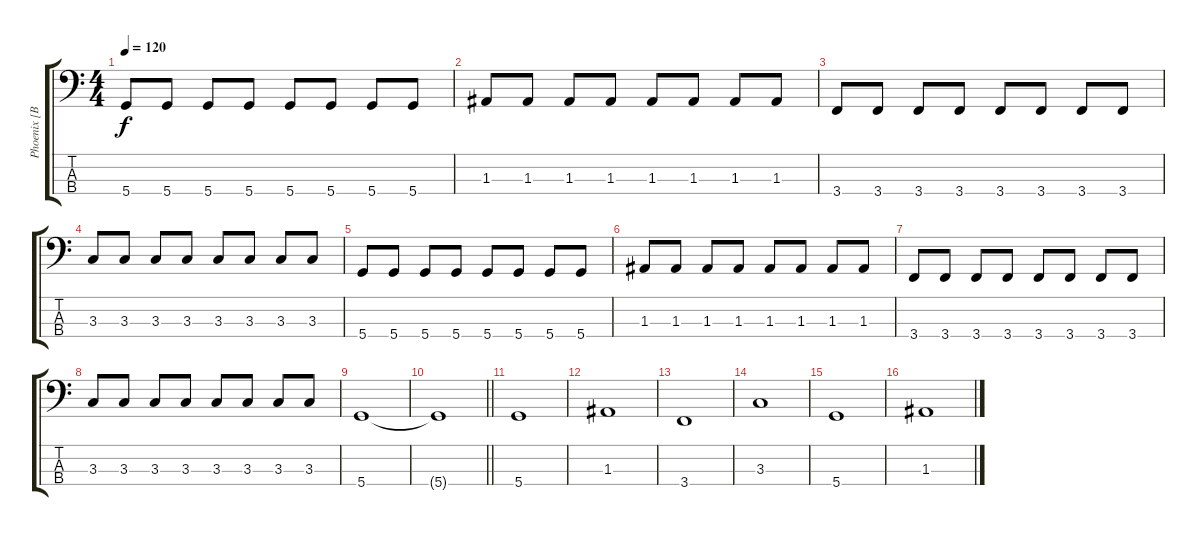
\track ("Phoenix [Bass]" "Phoenix [B") {instrument electricbassfinger}
\staff {score tabs}
\tuning (G2 D2 A1 D1) {hide}
\ts (4 4)
\tempo 120
\clef f4
\ks c
5.4.8{dy f} 5.4.8 5.4.8 5.4.8 5.4.8 5.4.8 5.4.8 5.4.8 |
1.3.8 1.3.8 1.3.8 1.3.8 1.3.8 1.3.8 1.3.8 1.3.8 |
3.4.8 3.4.8 3.4.8 3.4.8 3.4.8 3.4.8 3.4.8 3.4.8 |
3.3.8 3.3.8 3.3.8 3.3.8 3.3.8 3.3.8 3.3.8 3.3.8 |
5.4.8 5.4.8 5.4.8 5.4.8 5.4.8 5.4.8 5.4.8 5.4.8 |
1.3.8 1.3.8 1.3.8 1.3.8 1.3.8 1.3.8 1.3.8 1.3.8 |
3.4.8 3.4.8 3.4.8 3.4.8 3.4.8 3.4.8 3.4.8 3.4.8 |
3.3.8 3.3.8 3.3.8 3.3.8 3.3.8 3.3.8 3.3.8 3.3.8 |
5.4.1 |
\barLineRight lightlight
5.4{t}.1 |
5.4.1 |
1.3.1 |
3.4.1 |
3.3.1 |
5.4.1 |
1.3.1
